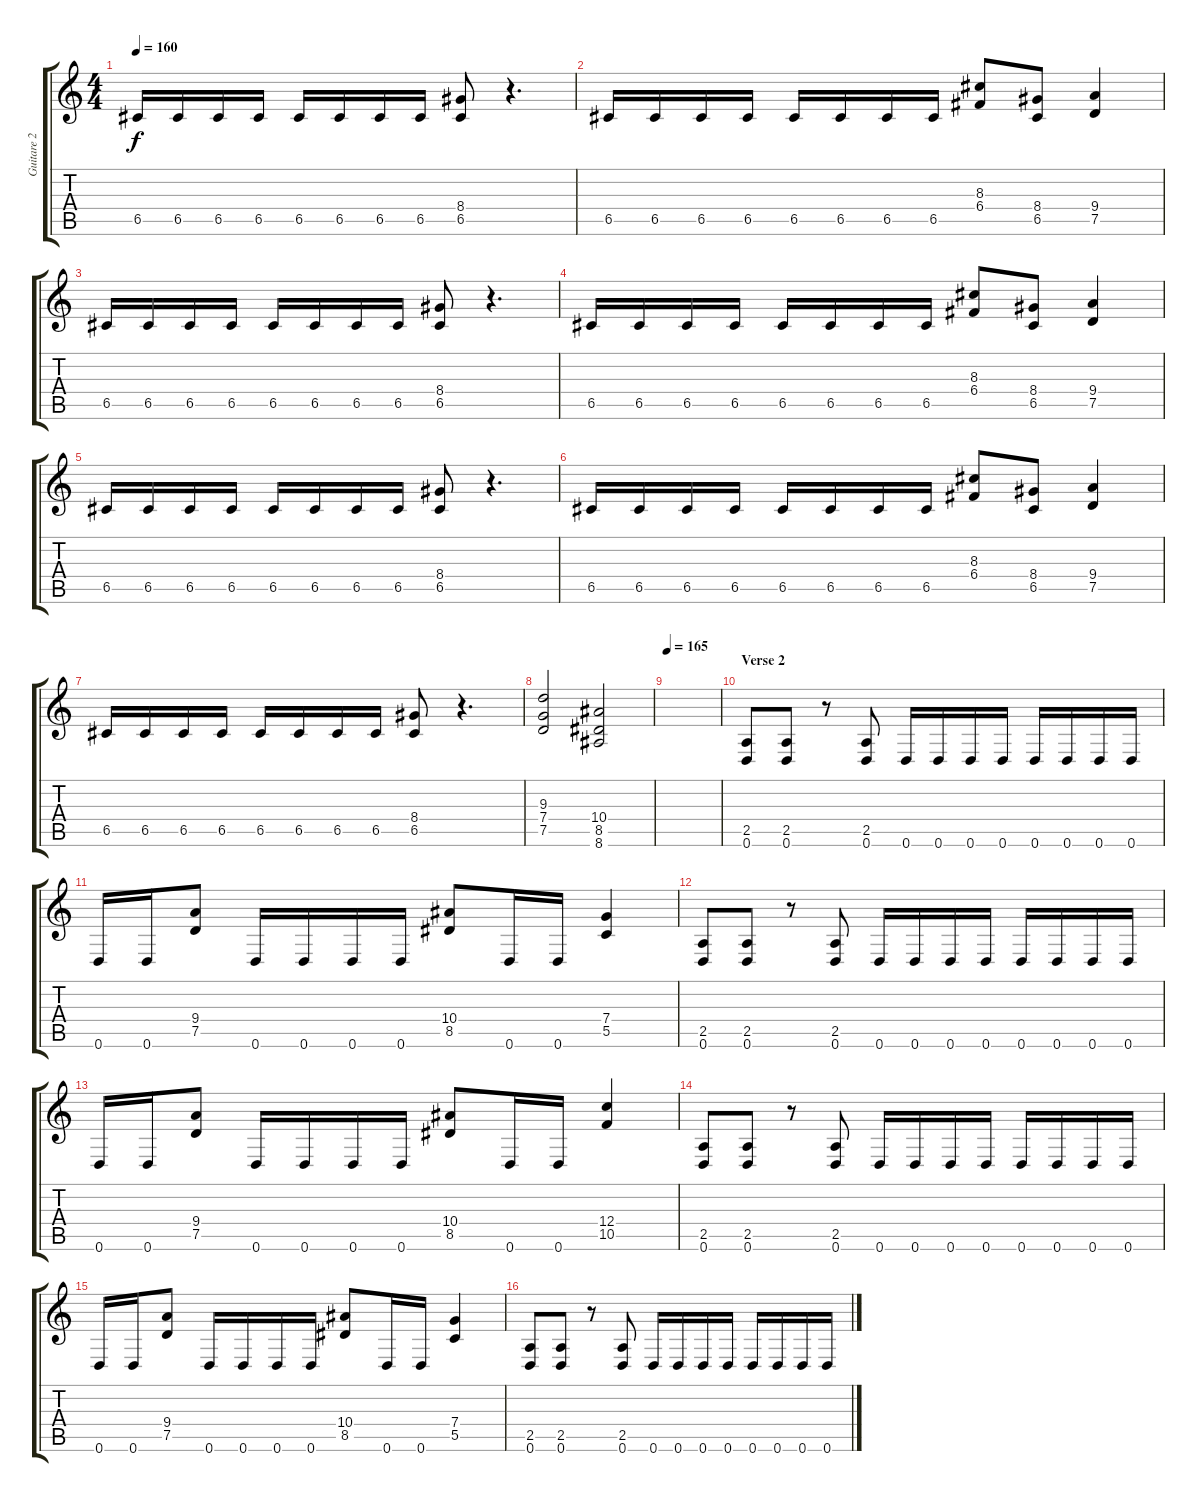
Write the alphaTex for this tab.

\track ("Guitare 2" "Guitare 2") {instrument distortionguitar}
\staff {score tabs}
\tuning (D4 A3 F3 C3 G2 D2) {hide}
\ts (4 4)
\tempo 160
\clef g2
\ks c
6.5.16{dy f} 6.5.16 6.5.16 6.5.16 6.5.16 6.5.16 6.5.16 6.5.16 (8.4 6.5).8 r.4{d} |
6.5.16 6.5.16 6.5.16 6.5.16 6.5.16 6.5.16 6.5.16 6.5.16 (8.3 6.4).8 (8.4 6.5).8 (9.4 7.5).4 |
6.5.16 6.5.16 6.5.16 6.5.16 6.5.16 6.5.16 6.5.16 6.5.16 (8.4 6.5).8 r.4{d} |
6.5.16 6.5.16 6.5.16 6.5.16 6.5.16 6.5.16 6.5.16 6.5.16 (8.3 6.4).8 (8.4 6.5).8 (9.4 7.5).4 |
6.5.16 6.5.16 6.5.16 6.5.16 6.5.16 6.5.16 6.5.16 6.5.16 (8.4 6.5).8 r.4{d} |
6.5.16 6.5.16 6.5.16 6.5.16 6.5.16 6.5.16 6.5.16 6.5.16 (8.3 6.4).8 (8.4 6.5).8 (9.4 7.5).4 |
6.5.16 6.5.16 6.5.16 6.5.16 6.5.16 6.5.16 6.5.16 6.5.16 (8.4 6.5).8 r.4{d} |
(9.3 7.4 7.5).2 (10.4 8.5 8.6).2 |
\tempo 165
|
\section ("" "Verse 2")
(2.5 0.6).8 (2.5 0.6).8 r.8 (2.5 0.6).8 0.6.16 0.6.16 0.6.16 0.6.16 0.6.16 0.6.16 0.6.16 0.6.16 |
0.6.16 0.6.16 (9.4 7.5).8 0.6.16 0.6.16 0.6.16 0.6.16 (10.4 8.5).8 0.6.16 0.6.16 (7.4 5.5).4 |
(2.5 0.6).8 (2.5 0.6).8 r.8 (2.5 0.6).8 0.6.16 0.6.16 0.6.16 0.6.16 0.6.16 0.6.16 0.6.16 0.6.16 |
0.6.16 0.6.16 (9.4 7.5).8 0.6.16 0.6.16 0.6.16 0.6.16 (10.4 8.5).8 0.6.16 0.6.16 (12.4 10.5).4 |
(2.5 0.6).8 (2.5 0.6).8 r.8 (2.5 0.6).8 0.6.16 0.6.16 0.6.16 0.6.16 0.6.16 0.6.16 0.6.16 0.6.16 |
0.6.16 0.6.16 (9.4 7.5).8 0.6.16 0.6.16 0.6.16 0.6.16 (10.4 8.5).8 0.6.16 0.6.16 (7.4 5.5).4 |
(2.5 0.6).8 (2.5 0.6).8 r.8 (2.5 0.6).8 0.6.16 0.6.16 0.6.16 0.6.16 0.6.16 0.6.16 0.6.16 0.6.16
